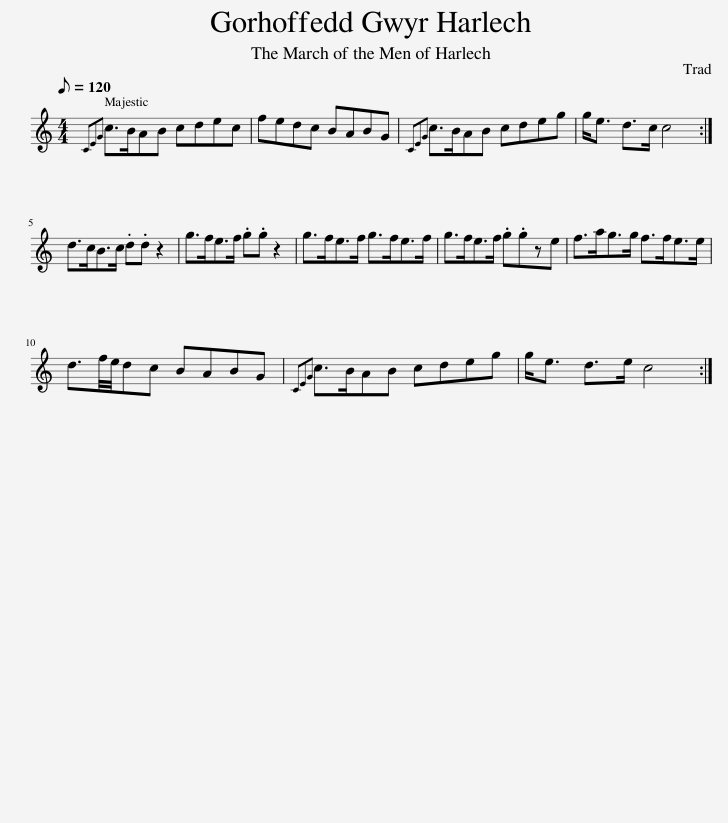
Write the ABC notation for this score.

X:1
L:1/8
Q:1/8=120
M:4/4
I:linebreak $
K:C
V:1 treble
V:1
{CEG} c>BAB cdec | fedc BABG |{CEG} c>BAB cdeg | g<e d>c c4 :|$ d>cB>c .d.d z2 | %5
 g>fe>f .g.g z2 | g>fe>f g>fe>f | g>fe>f .g.gze | f>ag>g f>fe>e |$ d3/2f/4e/4dc BABG | %10
{CEG} c>BAB cdeg | g<e d>e c4 :| %12
